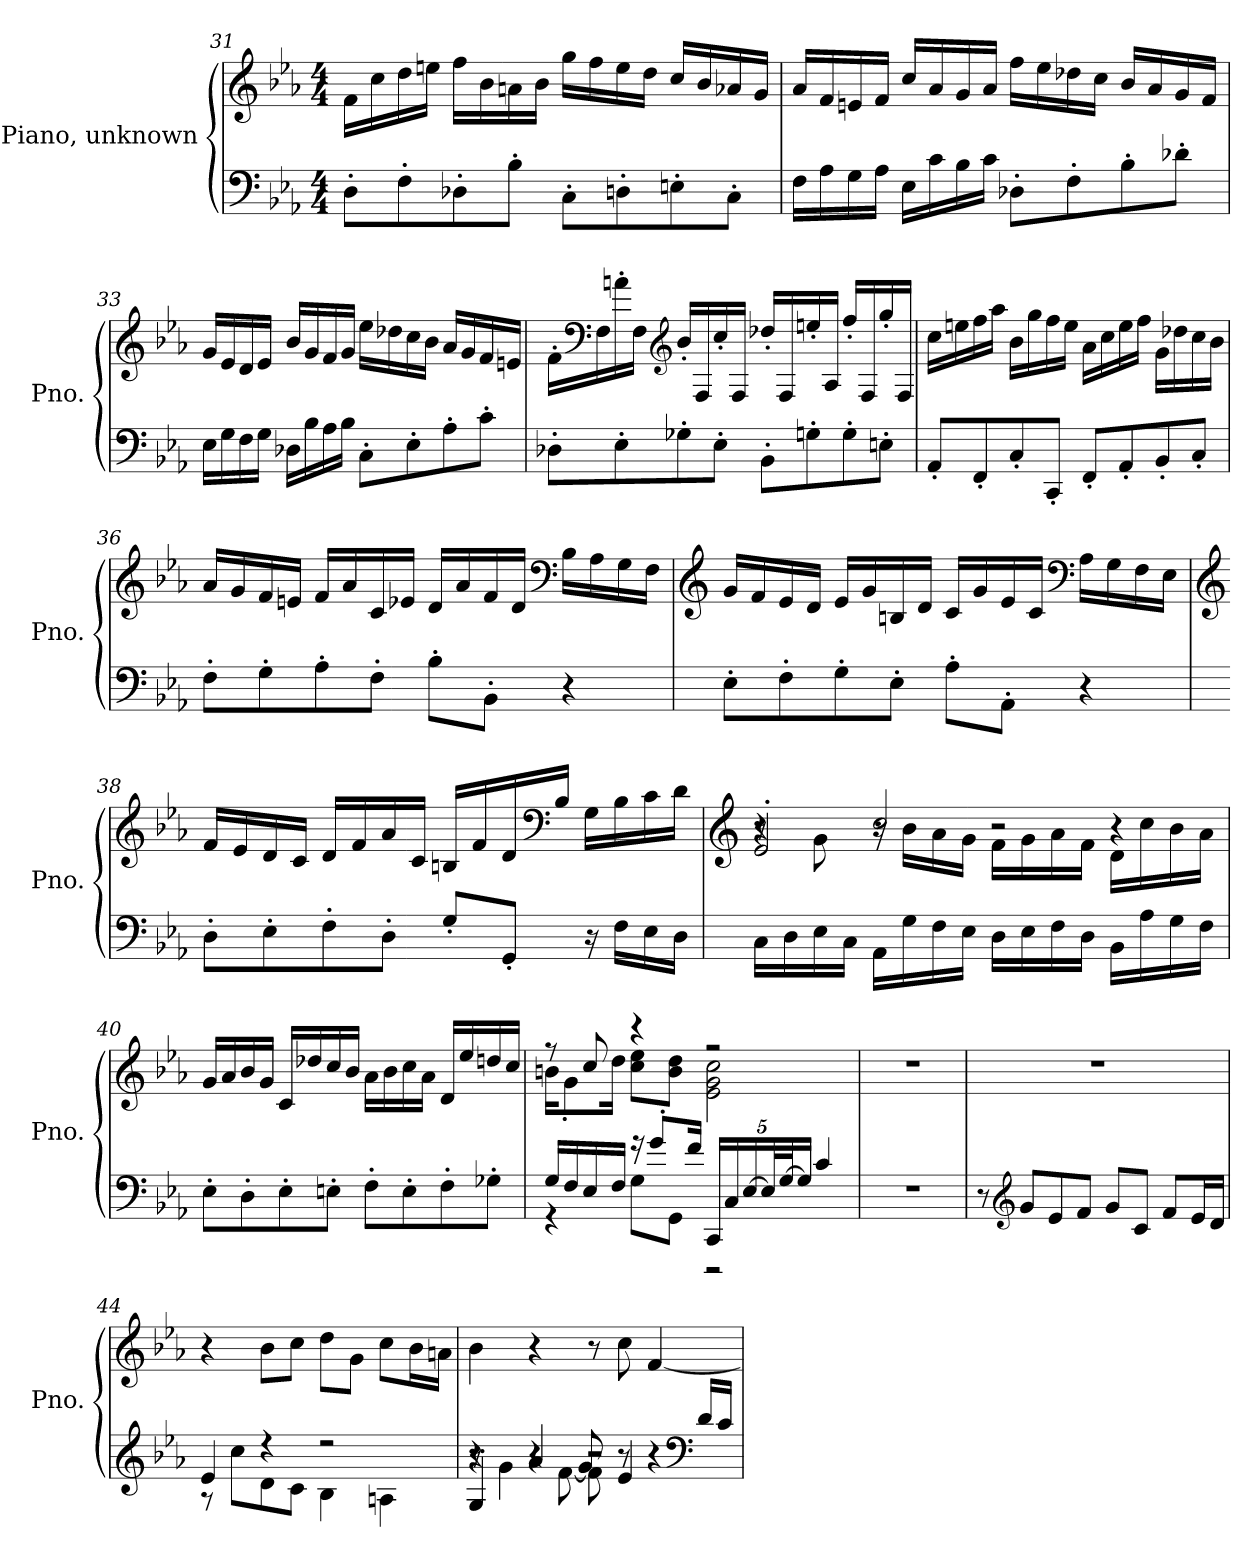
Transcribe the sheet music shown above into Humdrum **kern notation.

**kern	**kern
*part1	*part1
*staff2	*staff1
*I"Piano, unknown	*
*I'Pno.	*
*clefF4	*clefG2
*k[b-e-a-]	*k[b-e-a-]
*M4/4	*M4/4
=31	=31
8D'\L	16f\LL
.	16cc\
8F'\	16dd\
.	16een\JJ
8D-X'\	16ff\LL
.	16b-\
8B-'\J	16an\
.	16b-\JJ
8C'\L	16gg\LL
.	16ff\
8Dn'\	16ee\
.	16dd\JJ
8En'\	16cc/LL
.	16b-/
8C'\J	16a-X/
.	16g/JJ
!!LO:LB:g=z
=32	=32
16F\LL	16a-/LL
16A-\	16f/
16G\	16en/
16A-\JJ	16f/JJ
16E-\LL	16cc/LL
16c\	16a-/
16B-\	16g/
16c\JJ	16a-/JJ
8D-X'\L	16ff\LL
.	16ee-\
8F'\	16dd-X\
.	16cc\JJ
8B-'\	16b-/LL
.	16a-/
8d-X'\J	16g/
.	16f/JJ
=33	=33
16E-\LL	16g/LL
16G\	16e-/
16F\	16d/
16G\JJ	16e-/JJ
16D-X\LL	16b-/LL
16B-\	16g/
16A-\	16f/
16B-\JJ	16g/JJ
8C'\L	16ee-\LL
.	16dd-X\
8E-'\	16cc\
.	16b-\JJ
8A-'\	16a-/LL
.	16g/
8c'\J	16f/
.	16en/JJ
!!LO:LB:g=z
=34	=34
8D-X'\L	16f'\LL
*	*clefF4
.	16F\
8E-'\	16an'\
.	16F\JJ
*	*clefG2
8G-X'\	16b-'/LL
.	16F/
8E-'\J	16cc'/
.	16F/JJ
8BB-'\L	16dd-X'/LL
.	16F/
8Gn'\	16een'/
.	16A-/JJ
8G'\	16ff'/LL
.	16F/
8En'\J	16gg'/
.	16F/JJ
=35	=35
8AA-'/L	16cc\LL
.	16een\
8FF'/	16ff\
.	16aa-\JJ
8C'/	16b-\LL
.	16gg\
8CC'/J	16ff\
.	16ee\JJ
8FF'/L	16a-\LL
.	16cc\
8AA-'/	16ee\
.	16ff\JJ
8BB-'/	16g\LL
.	16dd-X\
8C'/J	16cc\
.	16b-\JJ
!!LO:LB:g=z
=36	=36
8F'\L	16a-/LL
.	16g/
8G'\	16f/
.	16en/JJ
8A-'\	16f/LL
.	16a-/
8F'\J	16c/
.	16e-X/JJ
8B-'\L	16d/LL
.	16a-/
8BB-'\J	16f/
.	16d/JJ
*	*clefF4
4r	16B-\LL
.	16A-\
.	16G\
.	16F\JJ
=37	=37
*	*clefG2
8E-'\L	16g/LL
.	16f/
8F'\	16e-/
.	16d/JJ
8G'\	16e-/LL
.	16g/
8E-'\J	16Bn/
.	16d/JJ
8A-'\L	16c/LL
.	16g/
8AA-'\J	16e-/
.	16c/JJ
*	*clefF4
4r	16A-\LL
.	16G\
.	16F\
.	16E-\JJ
!!LO:PB:g=z
=38	=38
*	*clefG2
8D'\L	16f/LL
.	16e-/
8E-'\	16d/
.	16c/JJ
8F'\	16d/LL
.	16f/
8D'\J	16a-/
.	16c/JJ
8G'/L	16Bn/LL
.	16f/
8GG'/J	16d/
*	*clefF4
.	16B/JJ
16r	16G\LL
16F\LL	16B\
16E-\	16c\
16D\JJ	16d\JJ
=39	=39
*	*clefG2
*	*^
*	*	*^
16C\LL	4r	8r	2e-'/
16D\	.	.	.
16E-\	.	8g\	.
16C\JJ	.	.	.
16AA-\LL	2cc/	16r	.
16G\	.	16b-\LL	.
16F\	.	16a-\	.
16E-\JJ	.	16g\JJ	.
16D\LL	.	16f\LL	2r
16E-\	.	16g\	.
16F\	.	16a-\	.
16D\JJ	.	16f\JJ	.
16BB-\LL	4r	16d\LL	.
16A-\	.	16cc\	.
16G\	.	16b-\	.
16F\JJ	.	16a-\JJ	.
*	*v	*v	*v
!!LO:LB:g=z
=40	=40
8E-'\L	16g/LL
.	16a-/
8D'\	16b-/
.	16g/JJ
8E-'\	16c/LL
.	16dd-X/
8En'\J	16cc/
.	16b-/JJ
8F'\L	16a-\LL
.	16b-\
8E'\	16cc\
.	16a-\JJ
8F'\	16d/LL
.	16ee-/
8G-X'\J	16ddn/
.	16cc/JJ
=41	=41
*^	*^
16G/LL	4r	8r	16bn\KL
16F/	.	.	8g'\
16E-/	.	8cc/	.
16F/JJ	.	.	16dd\Jk
16r	8G\L	4r	8cc\ 8ee-\L
8g'/L	.	.	.
.	8GG\J	.	8b\ 8dd\J
16f/Jk	.	.	.
*Xbrackettup	*	*	*
20CC/LL	2r	2r	2e-\ 2g\ 2cc\
20C/	.	.	.
[20E-/	.	.	.
40E-/L]	.	.	.
[40G/J	.	.	.
20G/JJ]	.	.	.
4c/	.	.	.
*v	*v	*	*
*	*v	*v
=42	=42
1r	1r
!!LO:LB:g=z
=43	=43
8r	1r
*clefG2	*
8g/L	.
8e-/	.
8f/J	.
8g/L	.
8c/J	.
8f/L	.
16e-/L	.
16d/JJ	.
=44	=44
*^	*
4e-/	8r	4r
.	8cc\L	.
4r	8d\	8b-\L
.	8c\J	8cc\J
2r	4B-\	8dd\L
.	.	8g\J
.	4An\	8cc\L
.	.	16b-\L
.	.	16an\JJ
=45	=45	=45
*	*^	*
4r	8r	4G'/	4b-\
.	4g\	.	.
4a-/	.	4r	4r
.	[8f\	.	.
2r	8f\]	8g/	8r
.	8r	4e-/	8cc\
.	4r	.	[4f/
*clefF4	*	*	*
.	.	16d/LL	.
.	.	16c/JJ	.
*v	*v	*v	*
=	=
*-	*-
